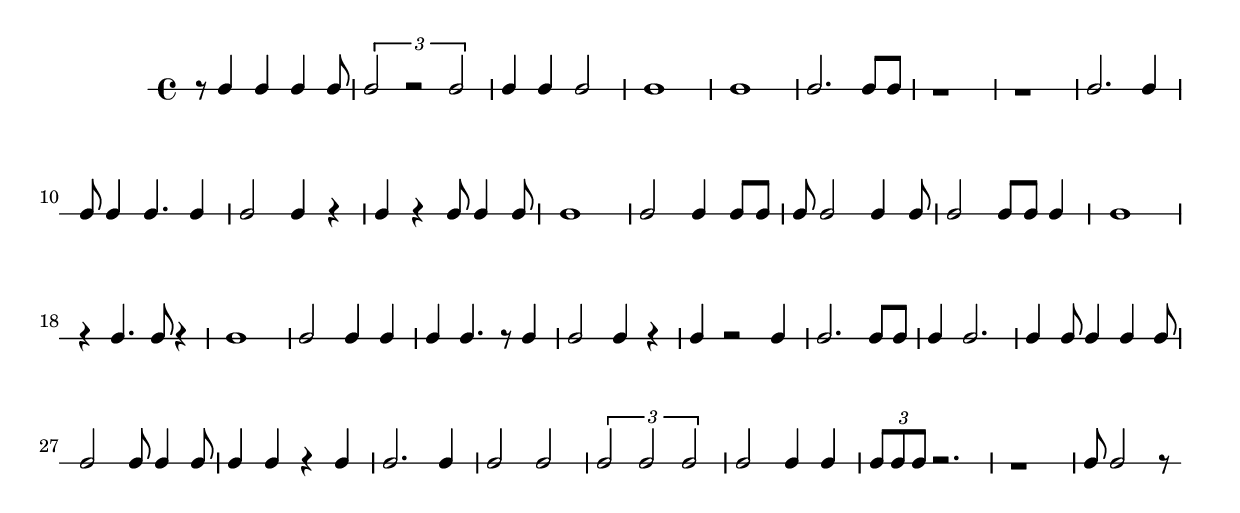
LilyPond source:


    \version "2.20.0"
    \score {
        \new RhythmicStaff {
            \time 4/4
            r8  c'4  c'4  c'4  c'8  \tuplet 3/2 {  c'2  r2  c'2  }  c'4  c'4  c'2  c'1  c'1  c'2.  c'8  c'8  r1  r1  c'2.  c'4  c'8  c'4  c'4.  c'4  c'2  c'4  r4  c'4  r4  c'8  c'4  c'8  c'1  c'2  c'4  c'8  c'8  c'8  c'2  c'4  c'8  c'2  c'8  c'8  c'4  c'1  r4  c'4.  c'8  r4  c'1  c'2  c'4  c'4  c'4  c'4.  r8  c'4  c'2  c'4  r4  c'4  r2  c'4  c'2.  c'8  c'8  c'4  c'2.  c'4  c'8  c'4  c'4  c'8  c'2  c'8  c'4  c'8  c'4  c'4  r4  c'4  c'2.  c'4  c'2  c'2  \tuplet 3/2 {  c'2  c'2  c'2  }  c'2  c'4  c'4  \tuplet 3/2 {  c'8  c'8  c'8  }  r2.  r1  c'8  c'2  r8 
        }
        \layout { }
        \midi { }
    }
    